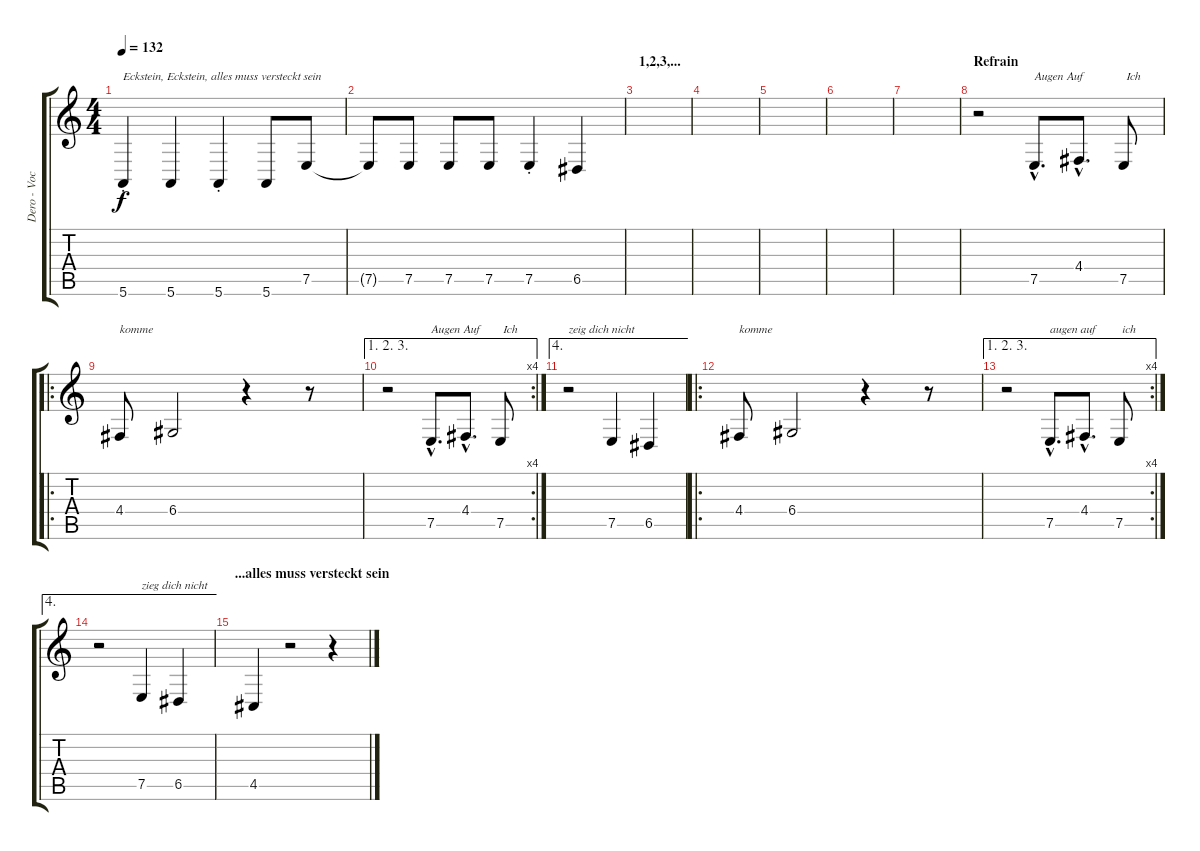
\track ("Dero - Vocals" "Dero - Voc") {instrument baritonesax}
\staff {score tabs}
\tuning (E4 B3 G3 D3 A2 E2) {hide}
\ts (4 4)
\tempo 132
\clef g2
\ks c
5.6{st}.4{txt "Eckstein, Eckstein, alles muss versteckt sein " dy f} 5.6.4 5.6{st}.4 5.6.8 7.5.8 |
7.5{t}.8 7.5.8 7.5.8 7.5.8 7.5{st}.4 6.5.4 |
\section ("" "1,2,3,...")
|
|
|
|
|
\section ("" "Refrain")
r.2 7.5{hac}.8{d txt "Augen Auf"} 4.4{hac}.8{d} 7.5.8{txt " Ich"} |
\ro
4.4.8{txt "komme"} 6.4.2 r.4 r.8 |
\ae (1 2 3)
\rc 4
r.2 7.5{hac}.8{d txt "Augen Auf"} 4.4{hac}.8{d} 7.5.8{txt " Ich"} |
\ae 4
r.2{txt "zeig dich nicht"} 7.5.4 6.5.4 |
\ro
4.4.8{txt "komme"} 6.4.2 r.4 r.8 |
\ae (1 2 3)
\rc 4
r.2 7.5{hac}.8{d txt "augen auf"} 4.4{hac}.8{d} 7.5.8{txt " ich"} |
\ae 4
r.2 7.5.4{txt "zieg dich nicht"} 6.5.4 |
\section ("" "...alles muss versteckt sein")
4.5.4 r.2 r.4
